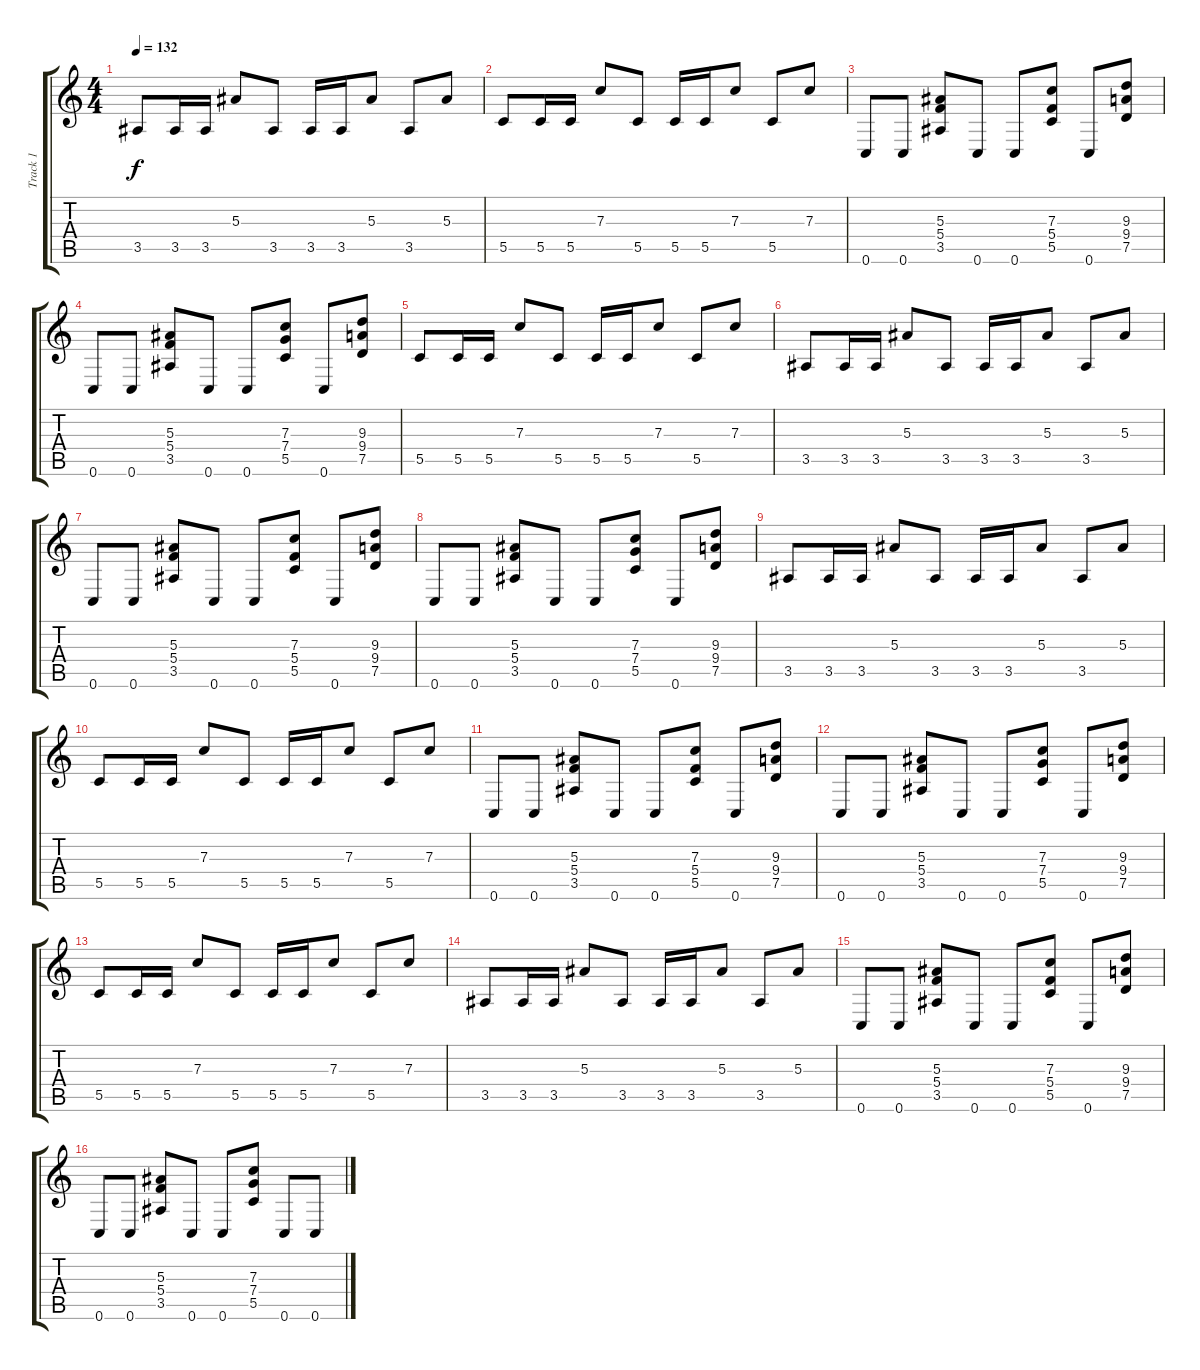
\track ("Track 1" "Track 1") {instrument overdrivenguitar}
\staff {score tabs}
\tuning (D4 A3 F3 C3 G2 C2) {hide}
\ts (4 4)
\tempo 132
\clef g2
\ks c
3.5.8{dy f instrument overdrivenguitar} 3.5.16 3.5.16 5.3.8 3.5.8 3.5.16 3.5.16 5.3.8 3.5.8 5.3.8 |
5.5.8{instrument overdrivenguitar} 5.5.16 5.5.16 7.3.8 5.5.8 5.5.16 5.5.16 7.3.8 5.5.8 7.3.8 |
0.6.8 0.6.8 (5.3 5.4 3.5).8 0.6.8 0.6.8 (7.3 5.4 5.5).8 0.6.8 (9.3 9.4 7.5).8 |
0.6.8 0.6.8 (5.3 5.4 3.5).8 0.6.8 0.6.8 (7.3 7.4 5.5).8 0.6.8 (9.3 9.4 7.5).8 |
5.5.8{instrument overdrivenguitar} 5.5.16 5.5.16 7.3.8 5.5.8 5.5.16 5.5.16 7.3.8 5.5.8 7.3.8 |
3.5.8{instrument overdrivenguitar} 3.5.16 3.5.16 5.3.8 3.5.8 3.5.16 3.5.16 5.3.8 3.5.8 5.3.8 |
0.6.8 0.6.8 (5.3 5.4 3.5).8 0.6.8 0.6.8 (7.3 5.4 5.5).8 0.6.8 (9.3 9.4 7.5).8 |
0.6.8 0.6.8 (5.3 5.4 3.5).8 0.6.8 0.6.8 (7.3 7.4 5.5).8 0.6.8 (9.3 9.4 7.5).8 |
3.5.8{instrument overdrivenguitar} 3.5.16 3.5.16 5.3.8 3.5.8 3.5.16 3.5.16 5.3.8 3.5.8 5.3.8 |
5.5.8{instrument overdrivenguitar} 5.5.16 5.5.16 7.3.8 5.5.8 5.5.16 5.5.16 7.3.8 5.5.8 7.3.8 |
0.6.8 0.6.8 (5.3 5.4 3.5).8 0.6.8 0.6.8 (7.3 5.4 5.5).8 0.6.8 (9.3 9.4 7.5).8 |
0.6.8 0.6.8 (5.3 5.4 3.5).8 0.6.8 0.6.8 (7.3 7.4 5.5).8 0.6.8 (9.3 9.4 7.5).8 |
5.5.8{instrument overdrivenguitar} 5.5.16 5.5.16 7.3.8 5.5.8 5.5.16 5.5.16 7.3.8 5.5.8 7.3.8 |
3.5.8{instrument overdrivenguitar} 3.5.16 3.5.16 5.3.8 3.5.8 3.5.16 3.5.16 5.3.8 3.5.8 5.3.8 |
0.6.8 0.6.8 (5.3 5.4 3.5).8 0.6.8 0.6.8 (7.3 5.4 5.5).8 0.6.8 (9.3 9.4 7.5).8 |
0.6.8 0.6.8 (5.3 5.4 3.5).8 0.6.8 0.6.8 (7.3 7.4 5.5).8 0.6.8 0.6.8
